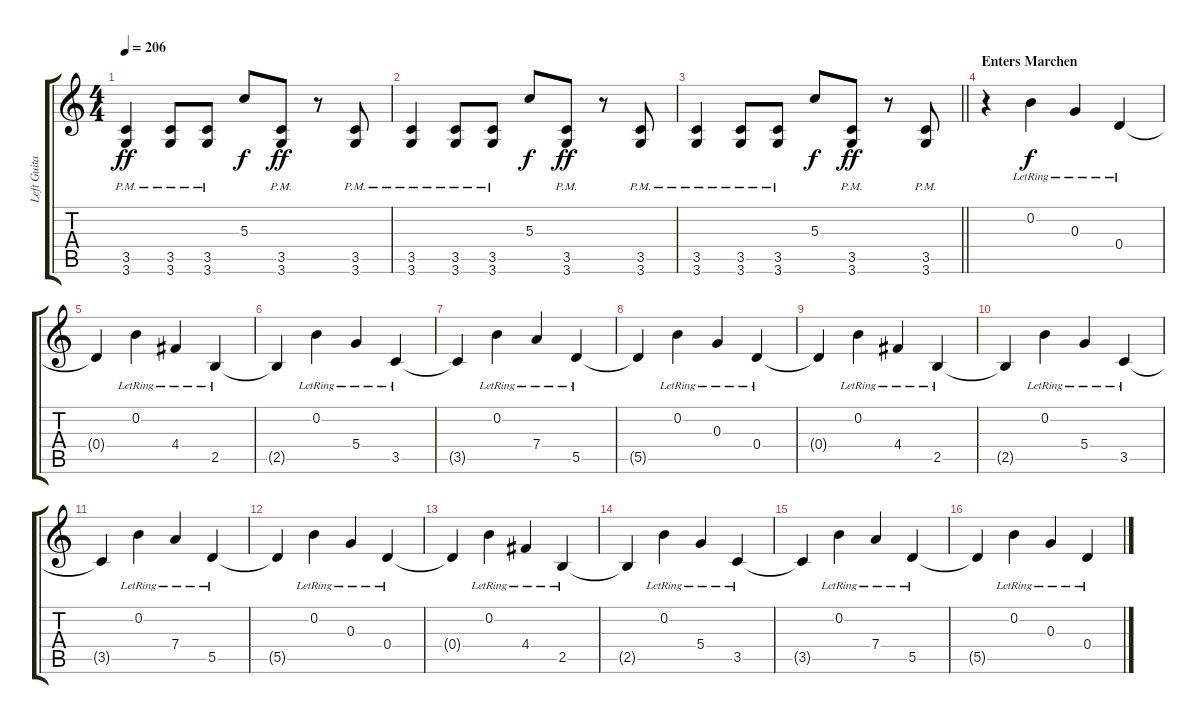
\track ("Left Guitar" "Left Guita") {instrument distortionguitar}
\staff {score tabs}
\tuning (E4 B3 G3 D3 A2 E2) {hide}
\ts (4 4)
\tempo 206
\clef g2
\ks c
(3.5{pm} 3.6{pm}).4{dy ff} (3.5{pm} 3.6{pm}).8 (3.5{pm} 3.6{pm}).8 5.3.8{dy f} (3.5{pm} 3.6{pm}).8{dy ff} r.8 (3.5{pm} 3.6{pm}).8 |
(3.5{pm} 3.6{pm}).4 (3.5{pm} 3.6{pm}).8 (3.5{pm} 3.6{pm}).8 5.3.8{dy f} (3.5{pm} 3.6{pm}).8{dy ff} r.8 (3.5{pm} 3.6{pm}).8 |
\barLineRight lightlight
(3.5{pm} 3.6{pm}).4 (3.5{pm} 3.6{pm}).8 (3.5{pm} 3.6{pm}).8 5.3.8{dy f} (3.5{pm} 3.6{pm}).8{dy ff} r.8 (3.5{pm} 3.6{pm}).8 |
\section ("" "Enters Marchen")
r.4 0.2{lr}.4{dy f volume 7 instrument electricguitarjazz} 0.3{lr}.4 0.4{lr}.4 |
0.4{t}.4 0.2{lr}.4 4.4{lr}.4 2.5{lr}.4 |
2.5{t}.4 0.2{lr}.4 5.4{lr}.4 3.5{lr}.4 |
3.5{t}.4 0.2{lr}.4 7.4{lr}.4 5.5{lr}.4 |
5.5{t}.4 0.2{lr}.4{balance 13} 0.3{lr}.4 0.4{lr}.4 |
0.4{t}.4 0.2{lr}.4{balance 3} 4.4{lr}.4 2.5{lr}.4 |
2.5{t}.4 0.2{lr}.4 5.4{lr}.4 3.5{lr}.4 |
3.5{t}.4 0.2{lr}.4{balance 13} 7.4{lr}.4 5.5{lr}.4 |
5.5{t}.4 0.2{lr}.4{balance 3} 0.3{lr}.4 0.4{lr}.4 |
0.4{t}.4 0.2{lr}.4 4.4{lr}.4 2.5{lr}.4 |
2.5{t}.4 0.2{lr}.4 5.4{lr}.4 3.5{lr}.4 |
3.5{t}.4 0.2{lr}.4 7.4{lr}.4 5.5{lr}.4 |
5.5{t}.4 0.2{lr}.4 0.3{lr}.4 0.4{lr}.4
